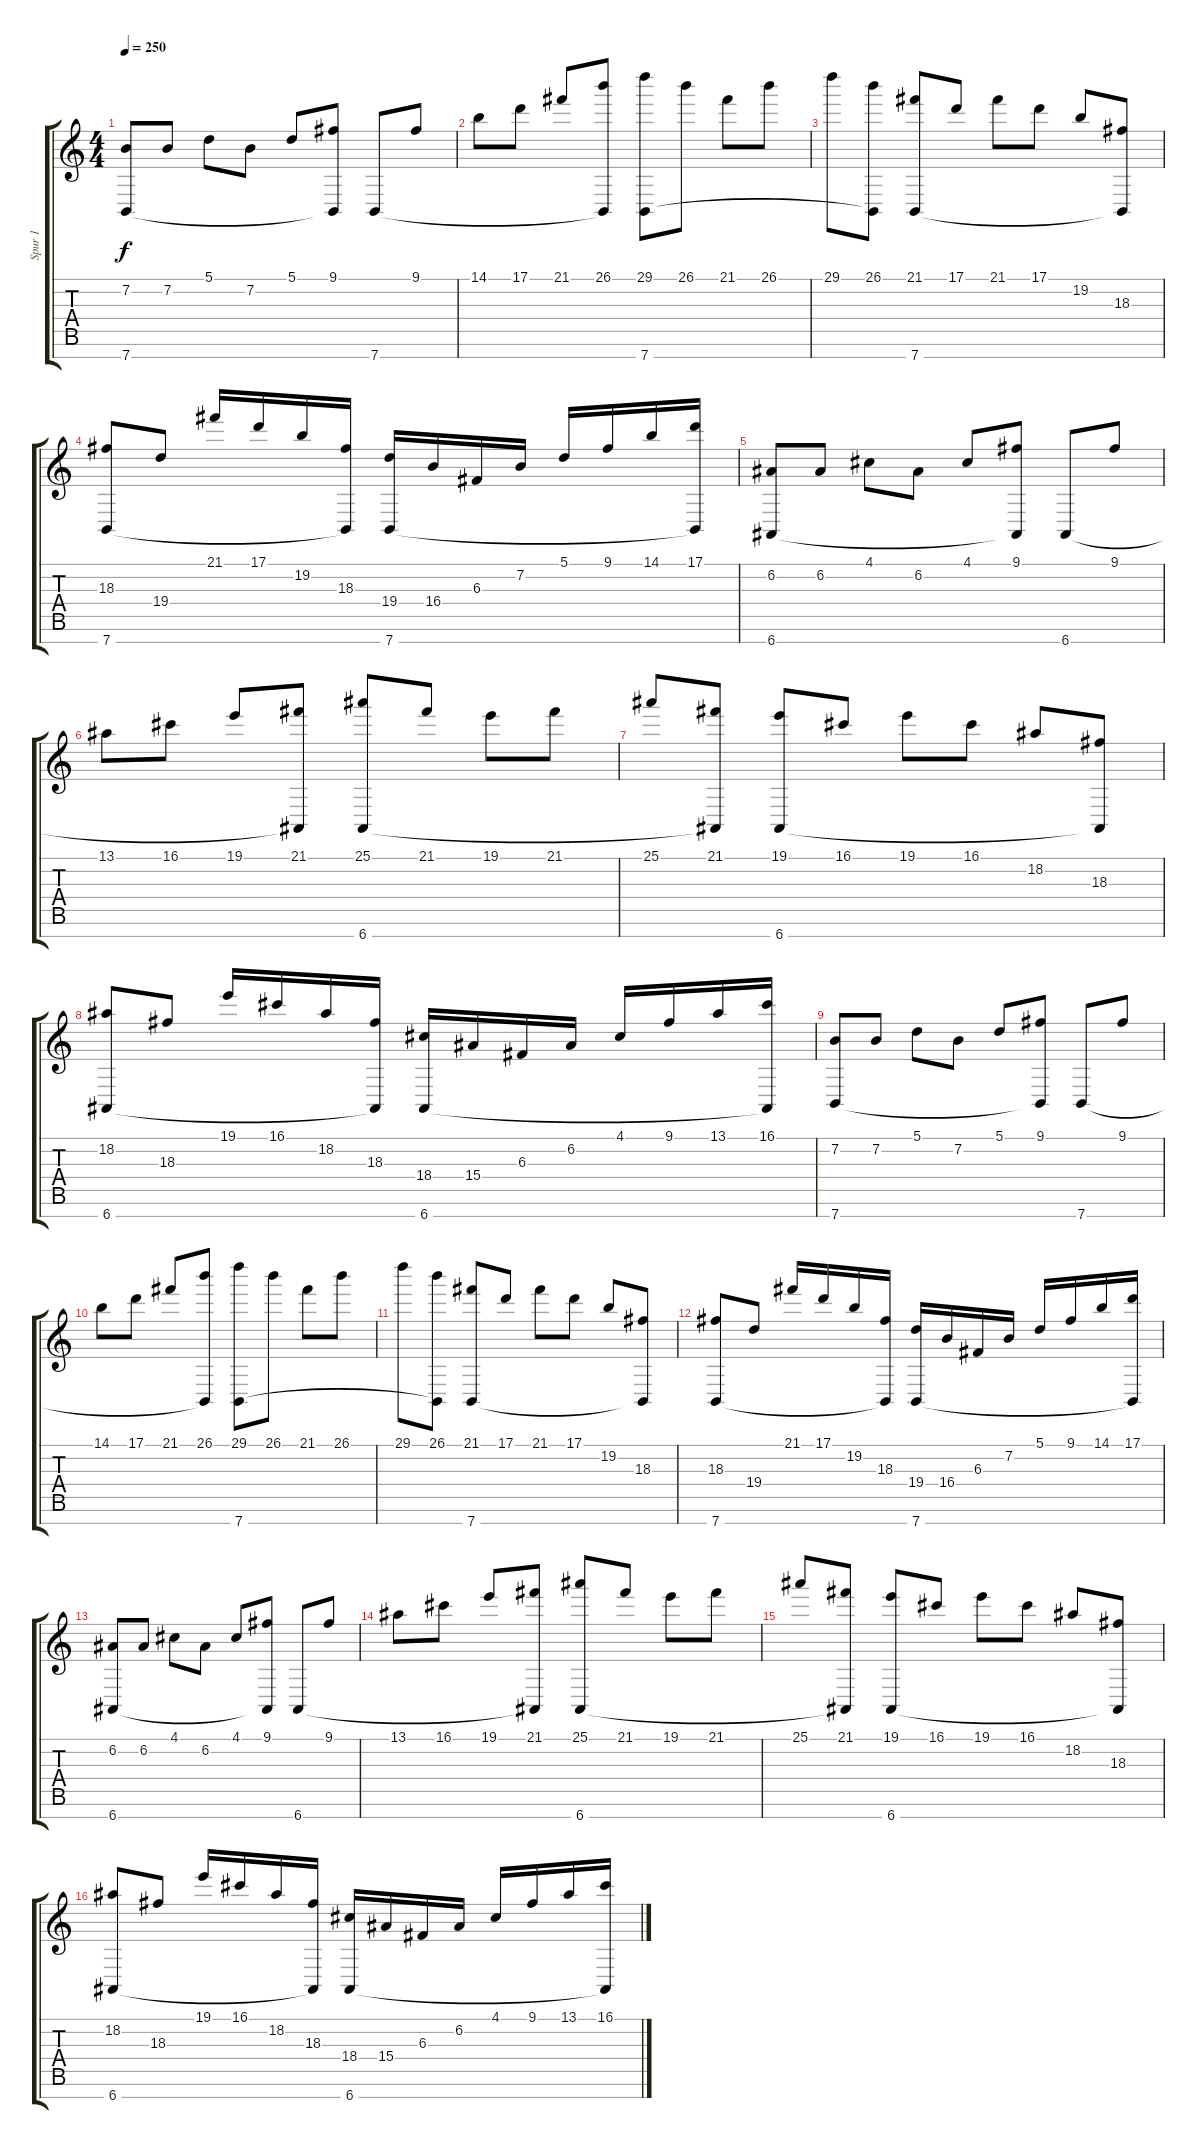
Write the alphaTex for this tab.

\track ("Spur 1" "Spur 1") {instrument acousticgrandpiano}
\staff {score tabs}
\tuning (A4 E4 C4 G3 D3 A2 E2) {hide}
\ts (4 4)
\tempo 250
\clef g2
\ks c
(7.2 7.7).8{dy f} 7.2.8 5.1.8 7.2.8 5.1.8 (9.1 7.7{t}).8 7.7.8 9.1.8 |
14.1.8 17.1.8 21.1.8 (26.1 7.7{t}).8 (29.1 7.7).8 26.1.8 21.1.8 26.1.8 |
29.1.8 (26.1 7.7{t}).8 (21.1 7.7).8 17.1.8 21.1.8 17.1.8 19.2.8 (18.3 7.7{t}).8 |
(18.3 7.7).8 19.4.8 21.1.16 17.1.16 19.2.16 (18.3 7.7{t}).16 (19.4 7.7).16 16.4.16 6.3.16 7.2.16 5.1.16 9.1.16 14.1.16 (17.1 7.7{t}).16 |
(6.2 6.7).8 6.2.8 4.1.8 6.2.8 4.1.8 (9.1 6.7{t}).8 6.7.8 9.1.8 |
13.1.8 16.1.8 19.1.8 (21.1 6.7{t}).8 (25.1 6.7).8 21.1.8 19.1.8 21.1.8 |
25.1.8 (21.1 6.7{t}).8 (19.1 6.7).8 16.1.8 19.1.8 16.1.8 18.2.8 (18.3 6.7{t}).8 |
(18.2 6.7).8 18.3.8 19.1.16 16.1.16 18.2.16 (18.3 6.7{t}).16 (18.4 6.7).16 15.4.16 6.3.16 6.2.16 4.1.16 9.1.16 13.1.16 (16.1 6.7{t}).16 |
(7.2 7.7).8 7.2.8 5.1.8 7.2.8 5.1.8 (9.1 7.7{t}).8 7.7.8 9.1.8 |
14.1.8 17.1.8 21.1.8 (26.1 7.7{t}).8 (29.1 7.7).8 26.1.8 21.1.8 26.1.8 |
29.1.8 (26.1 7.7{t}).8 (21.1 7.7).8 17.1.8 21.1.8 17.1.8 19.2.8 (18.3 7.7{t}).8 |
(18.3 7.7).8 19.4.8 21.1.16 17.1.16 19.2.16 (18.3 7.7{t}).16 (19.4 7.7).16 16.4.16 6.3.16 7.2.16 5.1.16 9.1.16 14.1.16 (17.1 7.7{t}).16 |
(6.2 6.7).8 6.2.8 4.1.8 6.2.8 4.1.8 (9.1 6.7{t}).8 6.7.8 9.1.8 |
13.1.8 16.1.8 19.1.8 (21.1 6.7{t}).8 (25.1 6.7).8 21.1.8 19.1.8 21.1.8 |
25.1.8 (21.1 6.7{t}).8 (19.1 6.7).8 16.1.8 19.1.8 16.1.8 18.2.8 (18.3 6.7{t}).8 |
(18.2 6.7).8 18.3.8 19.1.16 16.1.16 18.2.16 (18.3 6.7{t}).16 (18.4 6.7).16 15.4.16 6.3.16 6.2.16 4.1.16 9.1.16 13.1.16 (16.1 6.7{t}).16
